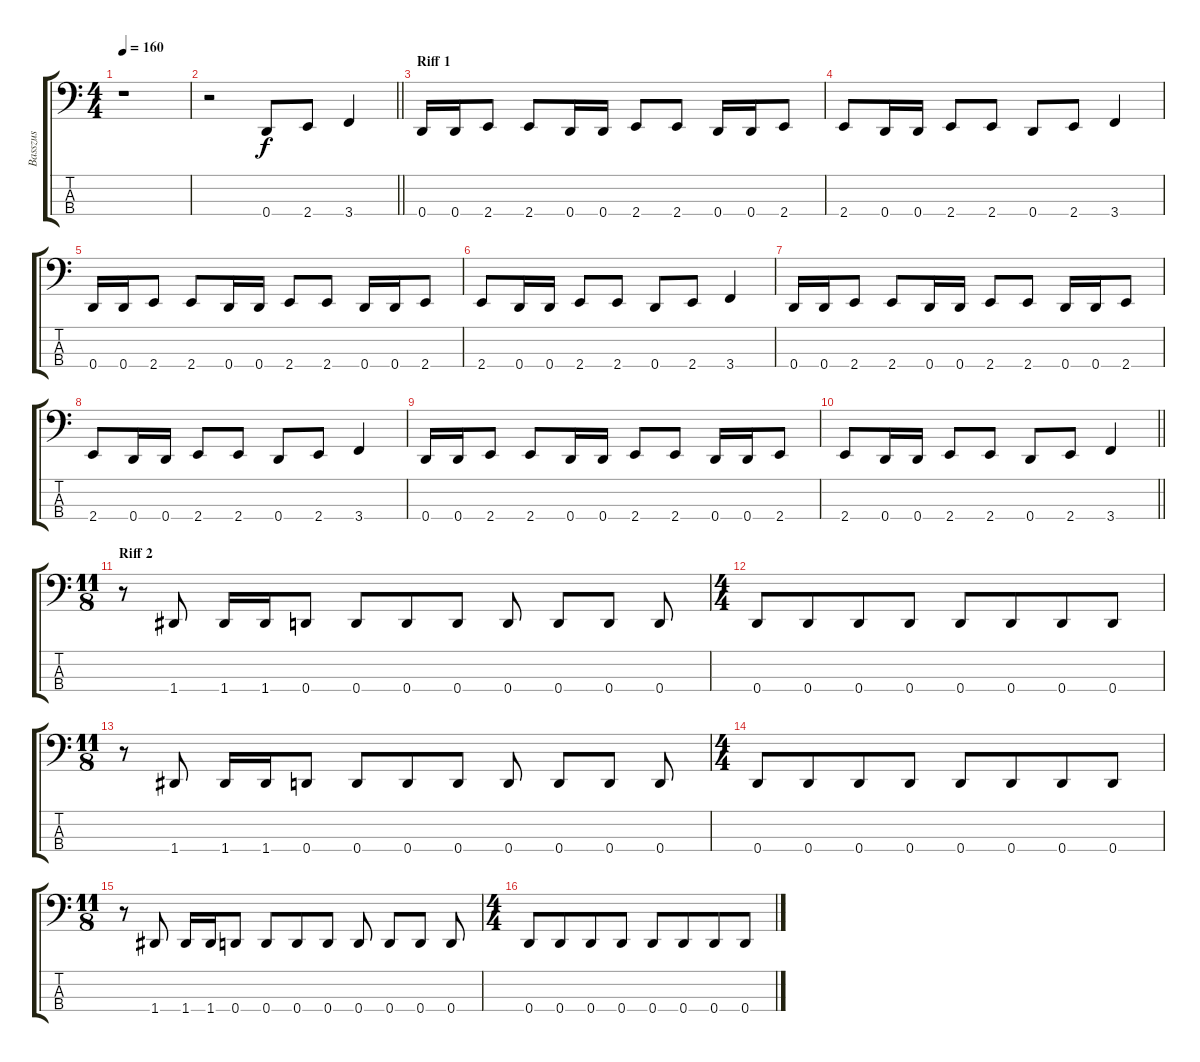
\track ("Basszus" "Basszus") {instrument slapbass2}
\staff {score tabs}
\tuning (F2 C2 G1 D1) {hide}
\ts (4 4)
\tempo 160
\clef f4
\ks c
r.1{dy f instrument slapbass2} |
\barLineRight lightlight
r.2 0.4.8 2.4.8 3.4.4 |
\section ("" "Riff 1")
0.4.16 0.4.16 2.4.8 2.4.8 0.4.16 0.4.16 2.4.8 2.4.8 0.4.16 0.4.16 2.4.8 |
2.4.8 0.4.16 0.4.16 2.4.8 2.4.8 0.4.8 2.4.8 3.4.4 |
0.4.16 0.4.16 2.4.8 2.4.8 0.4.16 0.4.16 2.4.8 2.4.8 0.4.16 0.4.16 2.4.8 |
2.4.8 0.4.16 0.4.16 2.4.8 2.4.8 0.4.8 2.4.8 3.4.4 |
0.4.16 0.4.16 2.4.8 2.4.8 0.4.16 0.4.16 2.4.8 2.4.8 0.4.16 0.4.16 2.4.8 |
2.4.8 0.4.16 0.4.16 2.4.8 2.4.8 0.4.8 2.4.8 3.4.4 |
0.4.16 0.4.16 2.4.8 2.4.8 0.4.16 0.4.16 2.4.8 2.4.8 0.4.16 0.4.16 2.4.8 |
\barLineRight lightlight
2.4.8 0.4.16 0.4.16 2.4.8 2.4.8 0.4.8 2.4.8 3.4.4 |
\ts (11 8)
\section ("" "Riff 2")
r.8 1.4.8 1.4.16 1.4.16 0.4.8 0.4.8 0.4.8{beam merge} 0.4.8{beam split} 0.4.8 0.4.8{beam merge} 0.4.8 0.4.8 |
\ts (4 4)
0.4.8 0.4.8{beam merge} 0.4.8 0.4.8 0.4.8 0.4.8{beam merge} 0.4.8 0.4.8 |
\ts (11 8)
r.8 1.4.8 1.4.16 1.4.16 0.4.8 0.4.8 0.4.8{beam merge} 0.4.8{beam split} 0.4.8 0.4.8{beam merge} 0.4.8 0.4.8 |
\ts (4 4)
0.4.8 0.4.8{beam merge} 0.4.8 0.4.8 0.4.8 0.4.8{beam merge} 0.4.8 0.4.8 |
\ts (11 8)
r.8 1.4.8 1.4.16 1.4.16 0.4.8 0.4.8 0.4.8{beam merge} 0.4.8{beam split} 0.4.8 0.4.8{beam merge} 0.4.8 0.4.8 |
\ts (4 4)
0.4.8 0.4.8{beam merge} 0.4.8 0.4.8 0.4.8 0.4.8{beam merge} 0.4.8 0.4.8
